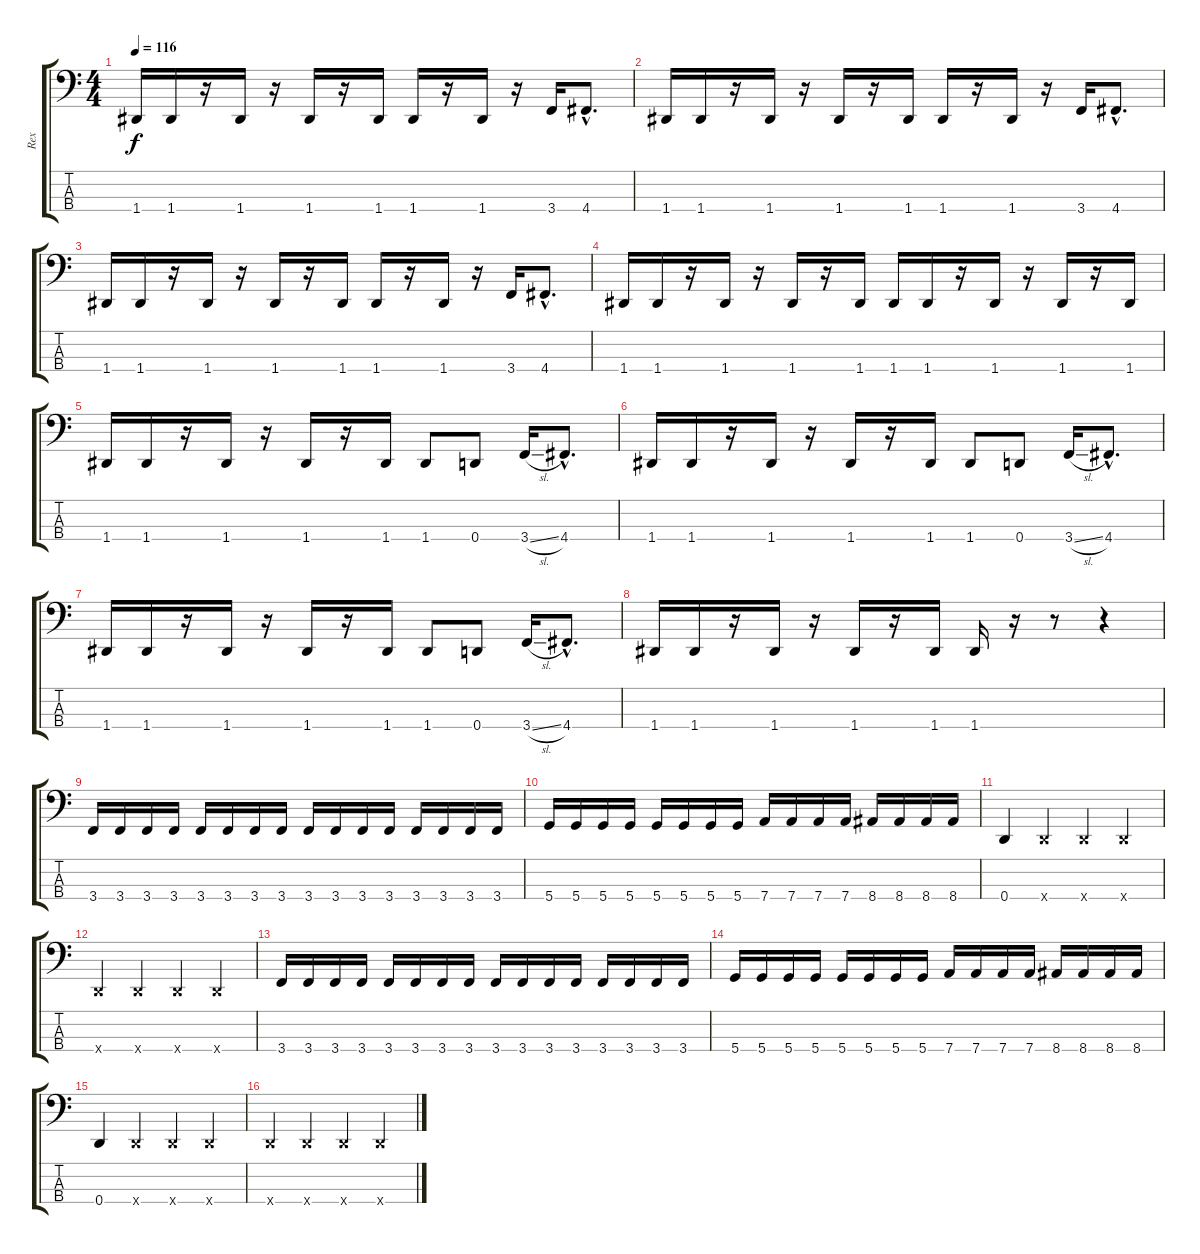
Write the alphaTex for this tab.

\track ("Rex" "Rex") {instrument electricbasspick}
\staff {score tabs}
\tuning (F2 C2 G1 D1) {hide}
\ts (4 4)
\tempo 116
\clef f4
\ks c
1.4.16{dy f} 1.4.16 r.16 1.4.16 r.16 1.4.16 r.16 1.4.16 1.4.16 r.16 1.4.16 r.16 3.4.16 4.4{hac}.8{d} |
1.4.16 1.4.16 r.16 1.4.16 r.16 1.4.16 r.16 1.4.16 1.4.16 r.16 1.4.16 r.16 3.4.16 4.4{hac}.8{d} |
1.4.16 1.4.16 r.16 1.4.16 r.16 1.4.16 r.16 1.4.16 1.4.16 r.16 1.4.16 r.16 3.4.16 4.4{hac}.8{d} |
1.4.16 1.4.16 r.16 1.4.16 r.16 1.4.16 r.16 1.4.16 1.4.16 1.4.16 r.16 1.4.16 r.16 1.4.16 r.16 1.4.16 |
1.4.16 1.4.16 r.16 1.4.16 r.16 1.4.16 r.16 1.4.16 1.4.8 0.4.8 3.4{sl}.16 4.4{hac}.8{d} |
1.4.16 1.4.16 r.16 1.4.16 r.16 1.4.16 r.16 1.4.16 1.4.8 0.4.8 3.4{sl}.16 4.4{hac}.8{d} |
1.4.16 1.4.16 r.16 1.4.16 r.16 1.4.16 r.16 1.4.16 1.4.8 0.4.8 3.4{sl}.16 4.4{hac}.8{d} |
1.4.16 1.4.16 r.16 1.4.16 r.16 1.4.16 r.16 1.4.16 1.4.16 r.16 r.8 r.4 |
3.4.16 3.4.16 3.4.16 3.4.16 3.4.16 3.4.16 3.4.16 3.4.16 3.4.16 3.4.16 3.4.16 3.4.16 3.4.16 3.4.16 3.4.16 3.4.16 |
5.4.16 5.4.16 5.4.16 5.4.16 5.4.16 5.4.16 5.4.16 5.4.16 7.4.16 7.4.16 7.4.16 7.4.16 8.4.16 8.4.16 8.4.16 8.4.16 |
0.4.4 0.4{x}.4 0.4{x}.4 0.4{x}.4 |
0.4{x}.4 0.4{x}.4 0.4{x}.4 0.4{x}.4 |
3.4.16 3.4.16 3.4.16 3.4.16 3.4.16 3.4.16 3.4.16 3.4.16 3.4.16 3.4.16 3.4.16 3.4.16 3.4.16 3.4.16 3.4.16 3.4.16 |
5.4.16 5.4.16 5.4.16 5.4.16 5.4.16 5.4.16 5.4.16 5.4.16 7.4.16 7.4.16 7.4.16 7.4.16 8.4.16 8.4.16 8.4.16 8.4.16 |
0.4.4 0.4{x}.4 0.4{x}.4 0.4{x}.4 |
0.4{x}.4 0.4{x}.4 0.4{x}.4 0.4{x}.4
